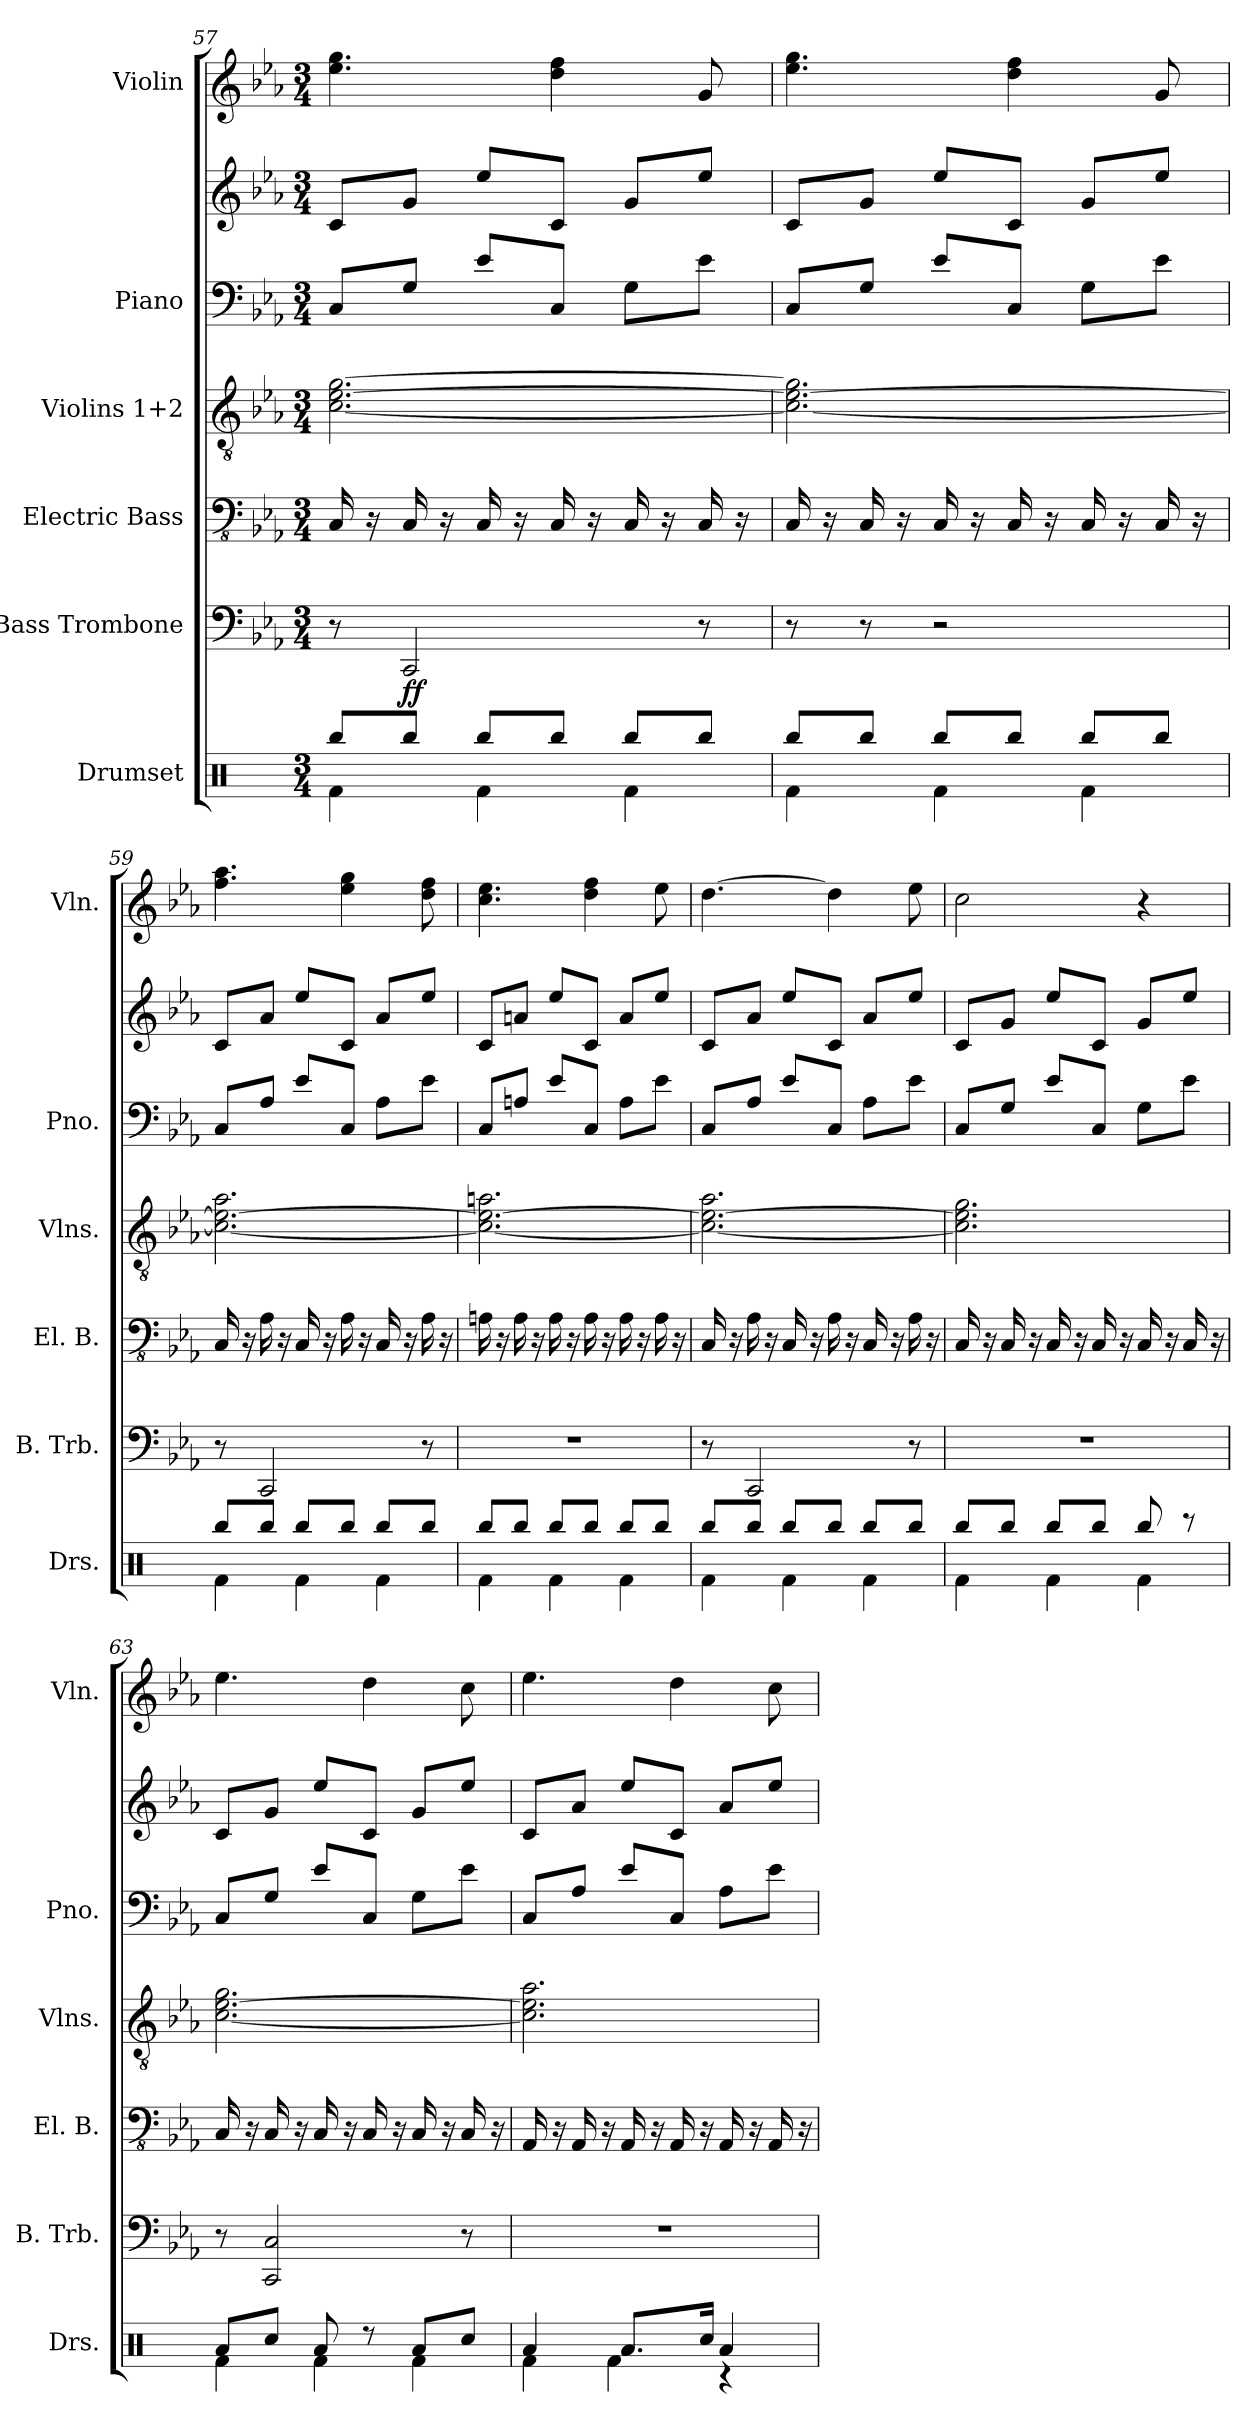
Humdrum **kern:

**kern	**kern	**dynam	**kern	**kern	**kern	**kern	**kern
*part6	*part5	*part5	*part4	*part3	*part2	*part2	*part1
*staff7	*staff6	*staff6	*staff5	*staff4	*staff3	*staff2	*staff1
*I"Drumset	*I"Bass Trombone	*	*I"Electric Bass	*I"Violins 1+2	*I"Piano	*	*I"Violin
*I'Drs.	*I'B. Trb.	*	*I'El. B.	*I'Vlns.	*I'Pno.	*	*I'Vln.
*clefX	*clefF4	*	*clefFv4	*clefGv2	*clefF4	*clefG2	*clefG2
*k[]	*k[b-e-a-]	*	*k[b-e-a-]	*k[b-e-a-]	*k[b-e-a-]	*k[b-e-a-]	*k[b-e-a-]
*C:	*E-:	*	*E-:	*E-:	*E-:	*E-:	*E-:
*M3/4	*M3/4	*	*M3/4	*M3/4	*M3/4	*M3/4	*M3/4
=57	=57	=57	=57	=57	=57	=57	=57
*^	*	*	*	*	*	*	*
8Rbb/L	4Rf\	8r	.	16CC/	[2.c\ [2.e-\ [2.g\	8C/L	8c/L	4.ee-\ 4.gg\
.	.	.	.	16r	.	.	.	.
!	!	!	!LO:DY:b	!	!	!	!	!
8Rbb/J	.	2CC/	ff	16CC/	.	8G/J	8g/J	.
.	.	.	.	16r	.	.	.	.
8Rbb/L	4Rf\	.	.	16CC/	.	8e-/L	8ee-/L	.
.	.	.	.	16r	.	.	.	.
8Rbb/J	.	.	.	16CC/	.	8C/J	8c/J	4dd\ 4ff\
.	.	.	.	16r	.	.	.	.
8Rbb/L	4Rf\	.	.	16CC/	.	8G\L	8g/L	.
.	.	.	.	16r	.	.	.	.
8Rbb/J	.	8r	.	16CC/	.	8e-\J	8ee-/J	8g/
.	.	.	.	16r	.	.	.	.
!!LO:PB:g=z
=58	=58	=58	=58	=58	=58	=58	=58	=58
8Rbb/L	4Rf\	8r	.	16CC/	2.c\_ 2.e-\_ 2.g\]	8C/L	8c/L	4.ee-\ 4.gg\
.	.	.	.	16r	.	.	.	.
8Rbb/J	.	8r	.	16CC/	.	8G/J	8g/J	.
.	.	.	.	16r	.	.	.	.
8Rbb/L	4Rf\	2r	.	16CC/	.	8e-/L	8ee-/L	.
.	.	.	.	16r	.	.	.	.
8Rbb/J	.	.	.	16CC/	.	8C/J	8c/J	4dd\ 4ff\
.	.	.	.	16r	.	.	.	.
8Rbb/L	4Rf\	.	.	16CC/	.	8G\L	8g/L	.
.	.	.	.	16r	.	.	.	.
8Rbb/J	.	.	.	16CC/	.	8e-\J	8ee-/J	8g/
.	.	.	.	16r	.	.	.	.
=59	=59	=59	=59	=59	=59	=59	=59	=59
8Rbb/L	4Rf\	8r	.	16CC/	2.c\_ 2.e-\_ 2.a-\	8C/L	8c/L	4.ff\ 4.aa-\
.	.	.	.	16r	.	.	.	.
8Rbb/J	.	2CC/	.	16AA-\	.	8A-/J	8a-/J	.
.	.	.	.	16r	.	.	.	.
8Rbb/L	4Rf\	.	.	16CC/	.	8e-/L	8ee-/L	.
.	.	.	.	16r	.	.	.	.
8Rbb/J	.	.	.	16AA-\	.	8C/J	8c/J	4ee-\ 4gg\
.	.	.	.	16r	.	.	.	.
8Rbb/L	4Rf\	.	.	16CC/	.	8A-\L	8a-/L	.
.	.	.	.	16r	.	.	.	.
8Rbb/J	.	8r	.	16AA-\	.	8e-\J	8ee-/J	8dd\ 8ff\
.	.	.	.	16r	.	.	.	.
!!LO:PB:g=z
=60	=60	=60	=60	=60	=60	=60	=60	=60
8Rbb/L	4Rf\	2.r	.	16AAn\	2.c\_ 2.e-\_ 2.an\	8C/L	8c/L	4.cc\ 4.ee-\
.	.	.	.	16r	.	.	.	.
8Rbb/J	.	.	.	16AA\	.	8An/J	8an/J	.
.	.	.	.	16r	.	.	.	.
8Rbb/L	4Rf\	.	.	16AA\	.	8e-/L	8ee-/L	.
.	.	.	.	16r	.	.	.	.
8Rbb/J	.	.	.	16AA\	.	8C/J	8c/J	4dd\ 4ff\
.	.	.	.	16r	.	.	.	.
8Rbb/L	4Rf\	.	.	16AA\	.	8A\L	8a/L	.
.	.	.	.	16r	.	.	.	.
8Rbb/J	.	.	.	16AA\	.	8e-\J	8ee-/J	8ee-\
.	.	.	.	16r	.	.	.	.
=61	=61	=61	=61	=61	=61	=61	=61	=61
8Rbb/L	4Rf\	8r	.	16CC/	2.c\_ 2.e-\_ 2.a-\	8C/L	8c/L	[4.dd\
.	.	.	.	16r	.	.	.	.
8Rbb/J	.	2CC/	.	16AA-\	.	8A-/J	8a-/J	.
.	.	.	.	16r	.	.	.	.
8Rbb/L	4Rf\	.	.	16CC/	.	8e-/L	8ee-/L	.
.	.	.	.	16r	.	.	.	.
8Rbb/J	.	.	.	16AA-\	.	8C/J	8c/J	4dd\]
.	.	.	.	16r	.	.	.	.
8Rbb/L	4Rf\	.	.	16CC/	.	8A-\L	8a-/L	.
.	.	.	.	16r	.	.	.	.
8Rbb/J	.	8r	.	16AA-\	.	8e-\J	8ee-/J	8ee-\
.	.	.	.	16r	.	.	.	.
=62	=62	=62	=62	=62	=62	=62	=62	=62
8Rbb/L	4Rf\	2.r	.	16CC/	2.c\] 2.e-\] 2.g\	8C/L	8c/L	2cc\
.	.	.	.	16r	.	.	.	.
8Rbb/J	.	.	.	16CC/	.	8G/J	8g/J	.
.	.	.	.	16r	.	.	.	.
8Rbb/L	4Rf\	.	.	16CC/	.	8e-/L	8ee-/L	.
.	.	.	.	16r	.	.	.	.
8Rbb/J	.	.	.	16CC/	.	8C/J	8c/J	.
.	.	.	.	16r	.	.	.	.
8Rbb/	4Rf\	.	.	16CC/	.	8G\L	8g/L	4r
.	.	.	.	16r	.	.	.	.
8r	.	.	.	16CC/	.	8e-\J	8ee-/J	.
.	.	.	.	16r	.	.	.	.
!!LO:PB:g=z
=63	=63	=63	=63	=63	=63	=63	=63	=63
8Ra/L	4Rf\	8r	.	16CC/	[2.c\ [2.e-\ 2.g\	8C/L	8c/L	4.ee-\
.	.	.	.	16r	.	.	.	.
8Rcc/J	.	2CC/ 2C/	.	16CC/	.	8G/J	8g/J	.
.	.	.	.	16r	.	.	.	.
8Ra/	4Rf\	.	.	16CC/	.	8e-/L	8ee-/L	.
.	.	.	.	16r	.	.	.	.
8r	.	.	.	16CC/	.	8C/J	8c/J	4dd\
.	.	.	.	16r	.	.	.	.
8Ra/L	4Rf\	.	.	16CC/	.	8G\L	8g/L	.
.	.	.	.	16r	.	.	.	.
8Rcc/J	.	8r	.	16CC/	.	8e-\J	8ee-/J	8cc\
.	.	.	.	16r	.	.	.	.
=64	=64	=64	=64	=64	=64	=64	=64	=64
4Ra/	4Rf\	2.r	.	16AAA-/	2.c\] 2.e-\] 2.a-\	8C/L	8c/L	4.ee-\
.	.	.	.	16r	.	.	.	.
.	.	.	.	16AAA-/	.	8A-/J	8a-/J	.
.	.	.	.	16r	.	.	.	.
8.Ra/L	4Rf\	.	.	16AAA-/	.	8e-/L	8ee-/L	.
.	.	.	.	16r	.	.	.	.
.	.	.	.	16AAA-/	.	8C/J	8c/J	4dd\
16Rcc/Jk	.	.	.	16r	.	.	.	.
4Ra/	4r	.	.	16AAA-/	.	8A-\L	8a-/L	.
.	.	.	.	16r	.	.	.	.
.	.	.	.	16AAA-/	.	8e-\J	8ee-/J	8cc\
.	.	.	.	16r	.	.	.	.
*v	*v	*	*	*	*	*	*	*
=	=	=	=	=	=	=	=
*-	*-	*-	*-	*-	*-	*-	*-
